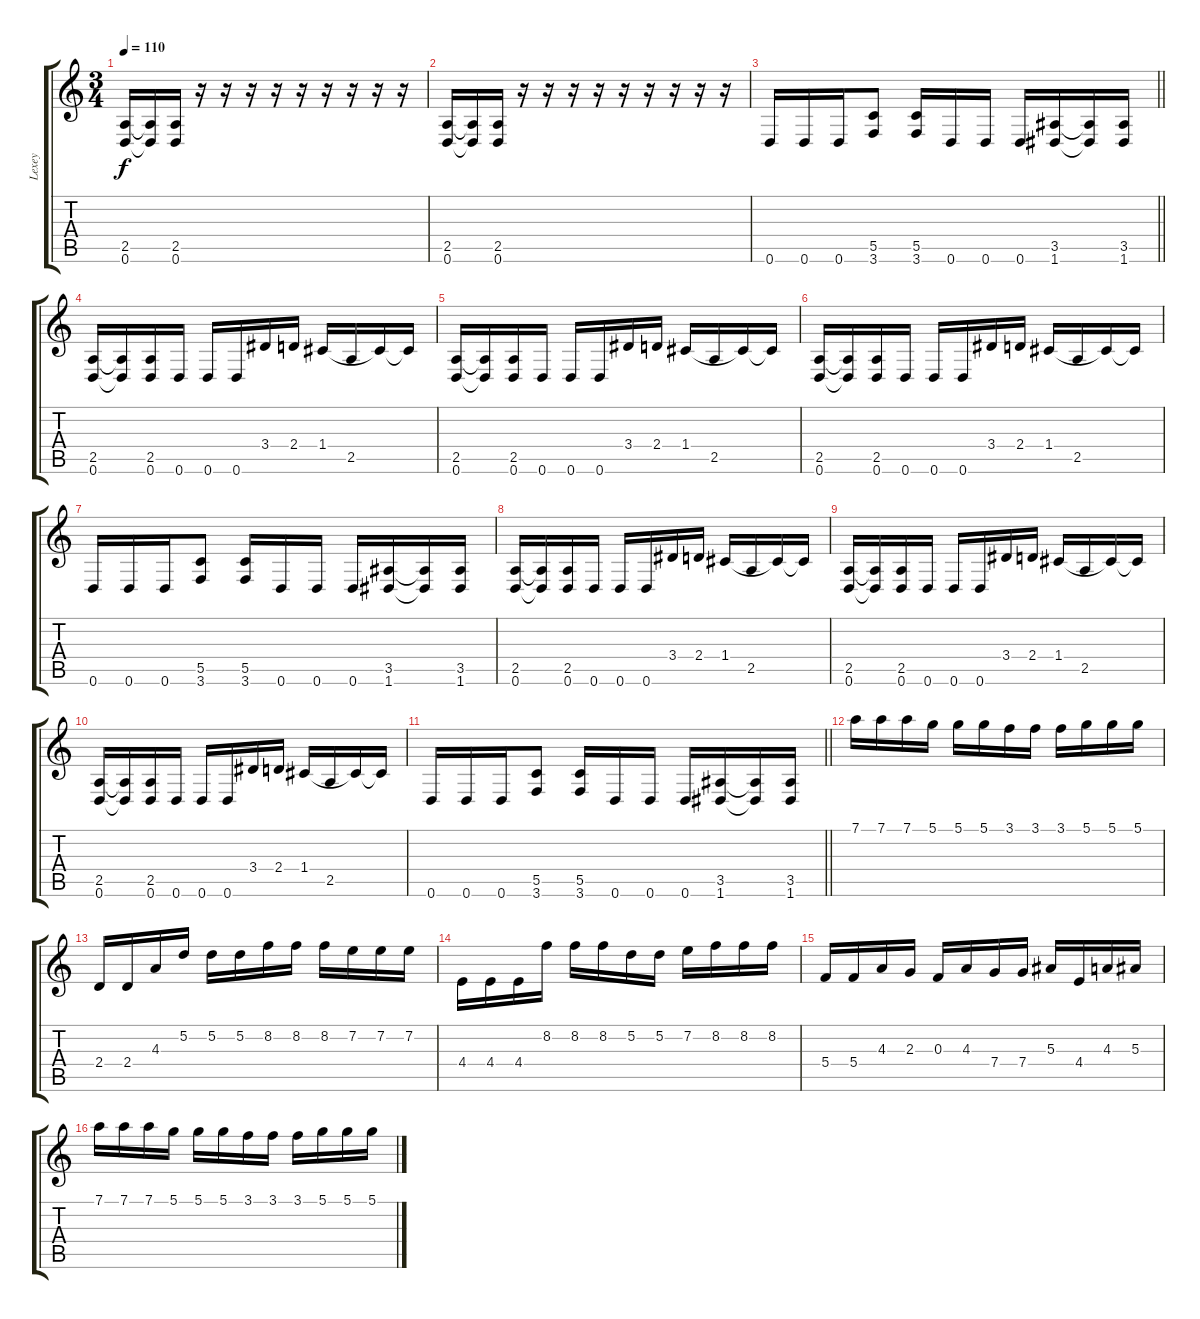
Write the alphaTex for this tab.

\track ("Lexey" "Lexey") {instrument overdrivenguitar}
\staff {score tabs}
\tuning (D4 A3 F3 C3 G2 D2) {hide}
\ts (3 4)
\tempo 110
\clef g2
\ks c
(2.5 0.6).16{dy f} (2.5{t} 0.6{t}).16 (2.5 0.6).16 r.16 r.16 r.16 r.16 r.16 r.16 r.16 r.16 r.16 |
(2.5 0.6).16 (2.5{t} 0.6{t}).16 (2.5 0.6).16 r.16 r.16 r.16 r.16 r.16 r.16 r.16 r.16 r.16 |
\barLineRight lightlight
0.6.16 0.6.16 0.6.16 (5.5 3.6).8 (5.5 3.6).16 0.6.16 0.6.16 0.6.16 (3.5 1.6).16 (3.5{t} 1.6{t}).16 (3.5 1.6).16 |
(2.5 0.6).16 (2.5{t} 0.6{t}).16 (2.5 0.6).16 0.6.16 0.6.16 0.6.16 3.4.16 2.4.16 1.4.16 2.5.16 1.4{t}.16 1.4{t}.16 |
(2.5 0.6).16 (2.5{t} 0.6{t}).16 (2.5 0.6).16 0.6.16 0.6.16 0.6.16 3.4.16 2.4.16 1.4.16 2.5.16 1.4{t}.16 1.4{t}.16 |
(2.5 0.6).16 (2.5{t} 0.6{t}).16 (2.5 0.6).16 0.6.16 0.6.16 0.6.16 3.4.16 2.4.16 1.4.16 2.5.16 1.4{t}.16 1.4{t}.16 |
0.6.16 0.6.16 0.6.16 (5.5 3.6).8 (5.5 3.6).16 0.6.16 0.6.16 0.6.16 (3.5 1.6).16 (3.5{t} 1.6{t}).16 (3.5 1.6).16 |
(2.5 0.6).16 (2.5{t} 0.6{t}).16 (2.5 0.6).16 0.6.16 0.6.16 0.6.16 3.4.16 2.4.16 1.4.16 2.5.16 1.4{t}.16 1.4{t}.16 |
(2.5 0.6).16 (2.5{t} 0.6{t}).16 (2.5 0.6).16 0.6.16 0.6.16 0.6.16 3.4.16 2.4.16 1.4.16 2.5.16 1.4{t}.16 1.4{t}.16 |
(2.5 0.6).16 (2.5{t} 0.6{t}).16 (2.5 0.6).16 0.6.16 0.6.16 0.6.16 3.4.16 2.4.16 1.4.16 2.5.16 1.4{t}.16 1.4{t}.16 |
\barLineRight lightlight
0.6.16 0.6.16 0.6.16 (5.5 3.6).8 (5.5 3.6).16 0.6.16 0.6.16 0.6.16 (3.5 1.6).16 (3.5{t} 1.6{t}).16 (3.5 1.6).16 |
7.1.16 7.1.16 7.1.16 5.1.16 5.1.16 5.1.16 3.1.16 3.1.16 3.1.16 5.1.16 5.1.16 5.1.16 |
2.4.16 2.4.16 4.3.16 5.2.16 5.2.16 5.2.16 8.2.16 8.2.16 8.2.16 7.2.16 7.2.16 7.2.16 |
4.4.16 4.4.16 4.4.16 8.2.16 8.2.16 8.2.16 5.2.16 5.2.16 7.2.16 8.2.16 8.2.16 8.2.16 |
5.4.16 5.4.16 4.3.16 2.3.16 0.3.16 4.3.16 7.4.16 7.4.16 5.3.16 4.4.16 4.3.16 5.3.16 |
7.1.16 7.1.16 7.1.16 5.1.16 5.1.16 5.1.16 3.1.16 3.1.16 3.1.16 5.1.16 5.1.16 5.1.16
